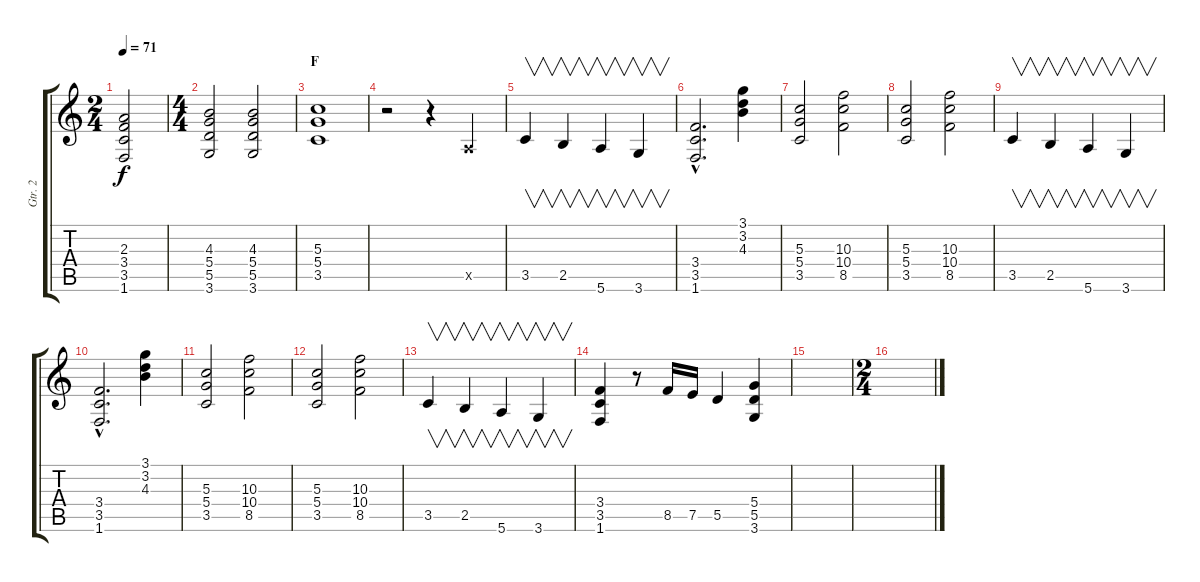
\track ("Gtr. 2" "Gtr. 2") {instrument overdrivenguitar}
\staff {score tabs}
\tuning (E4 B3 G3 D3 A2 E2) {hide}
\ts (2 4)
\tempo 71
\clef g2
\ks c
(2.3 3.4 3.5 1.6).2{dy f} |
\ts (4 4)
(4.3 5.4 5.5 3.6).2 (4.3 5.4 5.5 3.6).2 |
\section ("" "F")
(5.3 5.4 3.5).1 |
r.2 r.4 0.5{x}.4 |
3.5.4{v} 2.5.4{v} 5.6.4{v} 3.6.4{v} |
(3.4{hac} 3.5{hac} 1.6{hac}).2{d} (3.1 3.2 4.3).4 |
(5.3 5.4 3.5).2 (10.3 10.4 8.5).2 |
(5.3 5.4 3.5).2 (10.3 10.4 8.5).2 |
3.5.4{v} 2.5.4{v} 5.6.4{v} 3.6.4{v} |
(3.4{hac} 3.5{hac} 1.6{hac}).2{d} (3.1 3.2 4.3).4 |
(5.3 5.4 3.5).2 (10.3 10.4 8.5).2 |
(5.3 5.4 3.5).2 (10.3 10.4 8.5).2 |
3.5.4{v} 2.5.4{v} 5.6.4{v} 3.6.4{v} |
(3.4 3.5 1.6).4 r.8 8.5.16 7.5.16 5.5.4 (5.4 5.5 3.6).4 |
|
\ts (2 4)
